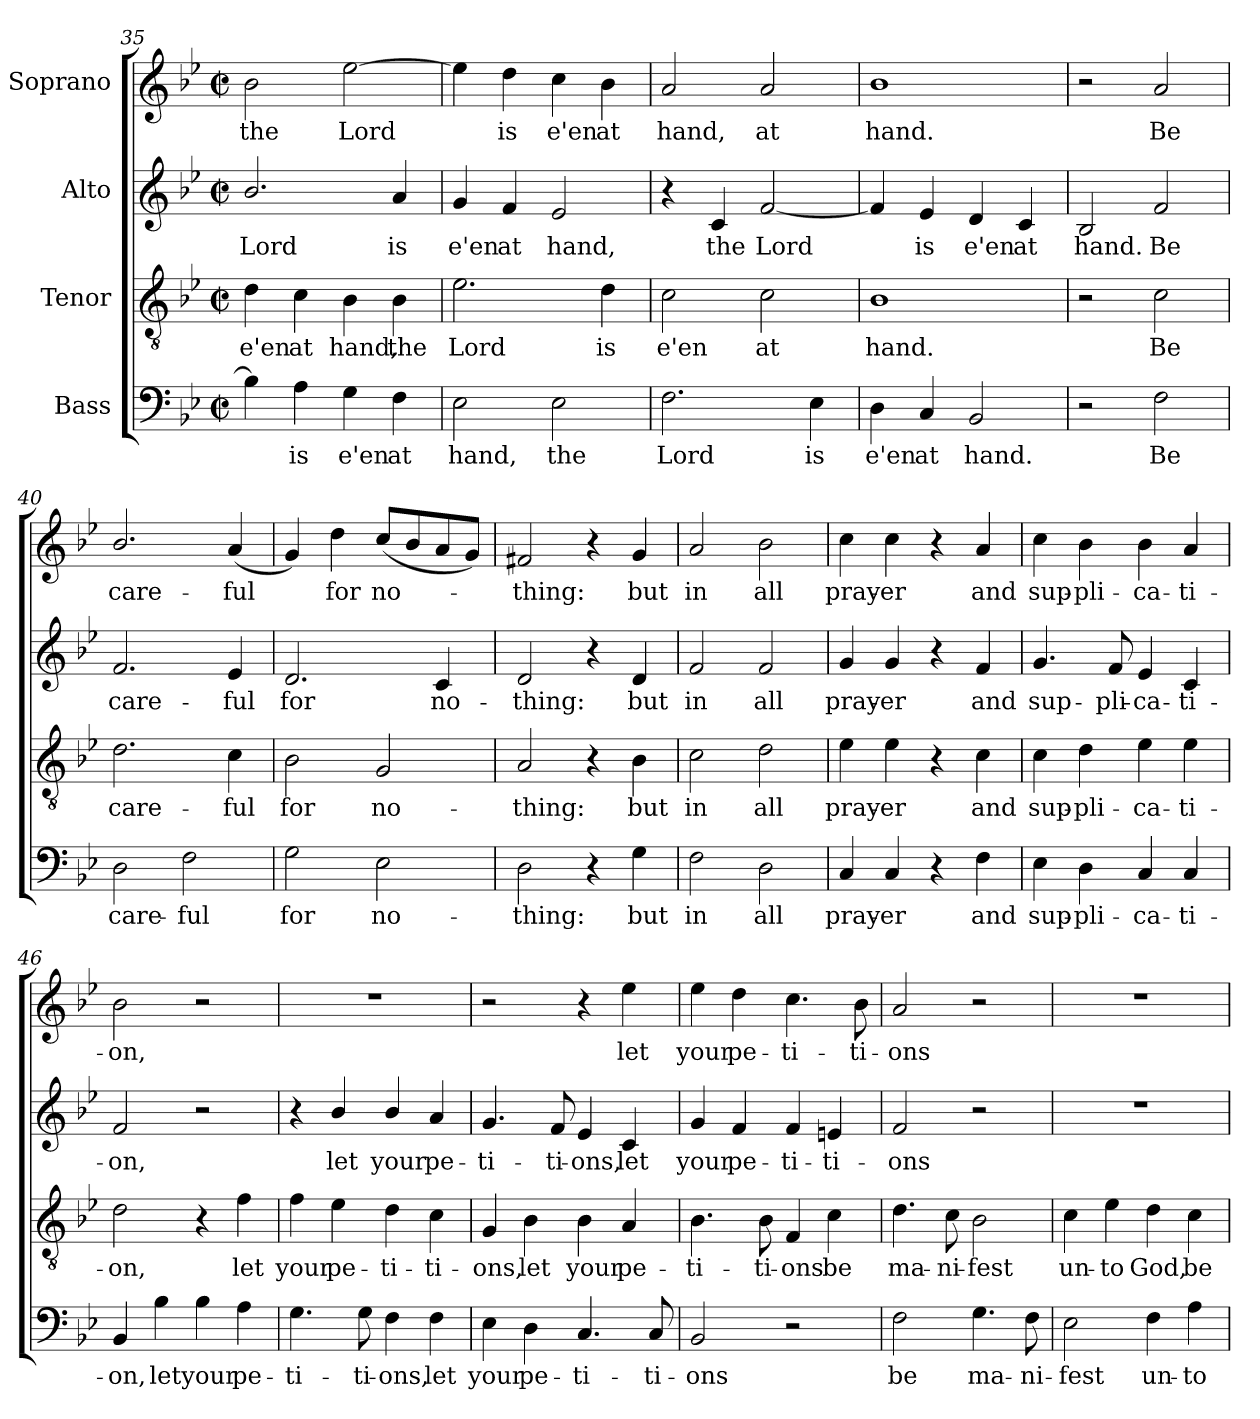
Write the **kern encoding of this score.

**kern	**text	**kern	**text	**kern	**text	**kern	**text
*part4	*part4	*part3	*part3	*part2	*part2	*part1	*part1
*staff4	*staff4	*staff3	*staff3	*staff2	*staff2	*staff1	*staff1
*I"Bass	*	*I"Tenor	*	*I"Alto	*	*I"Soprano	*
*clefF4	*	*clefGv2	*	*clefG2	*	*clefG2	*
*k[b-e-]	*	*k[b-e-]	*	*k[b-e-]	*	*k[b-e-]	*
*B-:	*	*B-:	*	*B-:	*	*B-:	*
*M2/2	*	*M2/2	*	*M2/2	*	*M2/2	*
*met(c|)	*	*met(c|)	*	*met(c|)	*	*met(c|)	*
=35	=35	=35	=35	=35	=35	=35	=35
!	!	!	!LO:LY:b	!	!LO:LY:b	!	!LO:LY:b
4B-\]	.	4d\	e'en	2.b-/	Lord	2b-\	the
!	!LO:LY:b	!	!LO:LY:b	!	!	!	!
4A\	is	4c\	at	.	.	.	.
!	!LO:LY:b	!	!LO:LY:b	!	!	!	!LO:LY:b
4G\	e'en	4B-\	hand,	.	.	[2ee-\	Lord
!	!LO:LY:b	!	!LO:LY:b	!	!LO:LY:b	!	!
4F\	at	4B-\	the	4a/	is	.	.
!!LO:LB:g=z
=36	=36	=36	=36	=36	=36	=36	=36
!	!LO:LY:b	!	!LO:LY:b	!	!LO:LY:b	!	!
2E-\	hand,	2.e-\	Lord	4g/	e'en	4ee-\]	.
!	!	!	!	!	!LO:LY:b	!	!LO:LY:b
.	.	.	.	4f/	at	4dd\	is
!	!LO:LY:b	!	!	!	!LO:LY:b	!	!LO:LY:b
2E-\	the	.	.	2e-/	hand,	4cc\	e'en
!	!	!	!LO:LY:b	!	!	!	!LO:LY:b
.	.	4d\	is	.	.	4b-\	at
=37	=37	=37	=37	=37	=37	=37	=37
!	!LO:LY:b	!	!LO:LY:b	!	!	!	!LO:LY:b
2.F\	Lord	2c\	e'en	4r	.	2a/	hand,
!	!	!	!	!	!LO:LY:b	!	!
.	.	.	.	4c/	the	.	.
!	!	!	!LO:LY:b	!	!LO:LY:b	!	!LO:LY:b
.	.	2c\	at	[2f/	Lord	2a/	at
!	!LO:LY:b	!	!	!	!	!	!
4E-\	is	.	.	.	.	.	.
=38	=38	=38	=38	=38	=38	=38	=38
!	!LO:LY:b	!	!LO:LY:b	!	!	!	!LO:LY:b
4D\	e'en	1B-	hand.	4f/]	.	1b-	hand.
!	!LO:LY:b	!	!	!	!LO:LY:b	!	!
4C/	at	.	.	4e-/	is	.	.
!	!LO:LY:b	!	!	!	!LO:LY:b	!	!
2BB-/	hand.	.	.	4d/	e'en	.	.
!	!	!	!	!	!LO:LY:b	!	!
.	.	.	.	4c/	at	.	.
=39	=39	=39	=39	=39	=39	=39	=39
!	!	!	!	!	!LO:LY:b	!	!
2r	.	2r	.	2B-/	hand.	2r	.
!	!LO:LY:b	!	!LO:LY:b	!	!LO:LY:b	!	!LO:LY:b
2F\	Be	2c\	Be	2f/	Be	2a/	Be
=40	=40	=40	=40	=40	=40	=40	=40
!	!LO:LY:b	!	!LO:LY:b	!	!LO:LY:b	!	!LO:LY:b
2D\	care-	2.d\	care-	2.f/	care-	2.b-/	care-
!	!LO:LY:b	!	!	!	!	!	!
2F\	-ful	.	.	.	.	.	.
!	!	!	!LO:LY:b	!	!LO:LY:b	!	!LO:LY:b
.	.	4c\	-ful	4e-/	-ful	(<4a/	-ful
!!LO:PB:g=z
=41	=41	=41	=41	=41	=41	=41	=41
!	!LO:LY:b	!	!LO:LY:b	!	!LO:LY:b	!	!
2G\	for	2B-\	for	2.d/	for	4g/)	.
!	!	!	!	!	!	!	!LO:LY:b
.	.	.	.	.	.	4dd\	for
!	!LO:LY:b	!	!LO:LY:b	!	!	!	!LO:LY:b
2E-\	no-	2G/	no-	.	.	(<8cc/L	no-
.	.	.	.	.	.	8b-/	.
!	!	!	!	!	!LO:LY:b	!	!
.	.	.	.	4c/	no-	8a/	.
.	.	.	.	.	.	8g/J)	.
=42	=42	=42	=42	=42	=42	=42	=42
!	!LO:LY:b	!	!LO:LY:b	!	!LO:LY:b	!	!LO:LY:b
2D\	-thing:	2A/	-thing:	2d/	-thing:	2f#X/	-thing:
4r	.	4r	.	4r	.	4r	.
!	!LO:LY:b	!	!LO:LY:b	!	!LO:LY:b	!	!LO:LY:b
4G\	but	4B-\	but	4d/	but	4g/	but
=43	=43	=43	=43	=43	=43	=43	=43
!	!LO:LY:b	!	!LO:LY:b	!	!LO:LY:b	!	!LO:LY:b
2F\	in	2c\	in	2f/	in	2a/	in
!	!LO:LY:b	!	!LO:LY:b	!	!LO:LY:b	!	!LO:LY:b
2D\	all	2d\	all	2f/	all	2b-\	all
=44	=44	=44	=44	=44	=44	=44	=44
!	!LO:LY:b	!	!LO:LY:b	!	!LO:LY:b	!	!LO:LY:b
4C/	pray-	4e-\	pray-	4g/	pray-	4cc\	pray-
!	!LO:LY:b	!	!LO:LY:b	!	!LO:LY:b	!	!LO:LY:b
4C/	-er	4e-\	-er	4g/	-er	4cc\	-er
4r	.	4r	.	4r	.	4r	.
!	!LO:LY:b	!	!LO:LY:b	!	!LO:LY:b	!	!LO:LY:b
4F\	and	4c\	and	4f/	and	4a/	and
=45	=45	=45	=45	=45	=45	=45	=45
!	!LO:LY:b	!	!LO:LY:b	!	!LO:LY:b	!	!LO:LY:b
4E-\	sup-	4c\	sup-	4.g/	sup-	4cc\	sup-
!	!LO:LY:b	!	!LO:LY:b	!	!	!	!LO:LY:b
4D\	-pli-	4d\	-pli-	.	.	4b-\	-pli-
!	!	!	!	!	!LO:LY:b	!	!
.	.	.	.	8f/	-pli-	.	.
!	!LO:LY:b	!	!LO:LY:b	!	!LO:LY:b	!	!LO:LY:b
4C/	-ca-	4e-\	-ca-	4e-/	-ca-	4b-\	-ca-
!	!LO:LY:b	!	!LO:LY:b	!	!LO:LY:b	!	!LO:LY:b
4C/	-ti-	4e-\	-ti-	4c/	-ti-	4a/	-ti-
!!LO:LB:g=z
=46	=46	=46	=46	=46	=46	=46	=46
!	!LO:LY:b	!	!LO:LY:b	!	!LO:LY:b	!	!LO:LY:b
4BB-/	-on,	2d\	-on,	2f/	-on,	2b-\	-on,
!	!LO:LY:b	!	!	!	!	!	!
4B-\	let	.	.	.	.	.	.
!	!LO:LY:b	!	!	!	!	!	!
4B-\	your	4r	.	2r	.	2r	.
!	!LO:LY:b	!	!LO:LY:b	!	!	!	!
4A\	pe-	4f\	let	.	.	.	.
=47	=47	=47	=47	=47	=47	=47	=47
!	!LO:LY:b	!	!LO:LY:b	!	!	!	!
4.G\	-ti-	4f\	your	4r	.	1r	.
!	!	!	!LO:LY:b	!	!LO:LY:b	!	!
.	.	4e-\	pe-	4b-/	let	.	.
!	!LO:LY:b	!	!	!	!	!	!
8G\	-ti-	.	.	.	.	.	.
!	!LO:LY:b	!	!LO:LY:b	!	!LO:LY:b	!	!
4F\	-ons,	4d\	-ti-	4b-/	your	.	.
!	!LO:LY:b	!	!LO:LY:b	!	!LO:LY:b	!	!
4F\	let	4c\	-ti-	4a/	pe-	.	.
=48	=48	=48	=48	=48	=48	=48	=48
!	!LO:LY:b	!	!LO:LY:b	!	!LO:LY:b	!	!
4E-\	your	4G/	-ons,	4.g/	-ti-	2r	.
!	!LO:LY:b	!	!LO:LY:b	!	!	!	!
4D\	pe-	4B-\	let	.	.	.	.
!	!	!	!	!	!LO:LY:b	!	!
.	.	.	.	8f/	-ti-	.	.
!	!LO:LY:b	!	!LO:LY:b	!	!LO:LY:b	!	!
4.C/	-ti-	4B-\	your	4e-/	-ons,	4r	.
!	!	!	!LO:LY:b	!	!LO:LY:b	!	!LO:LY:b
.	.	4A/	pe-	4c/	let	4ee-\	let
!	!LO:LY:b	!	!	!	!	!	!
8C/	-ti-	.	.	.	.	.	.
=49	=49	=49	=49	=49	=49	=49	=49
!	!LO:LY:b	!	!LO:LY:b	!	!LO:LY:b	!	!LO:LY:b
2BB-/	-ons	4.B-\	-ti-	4g/	your	4ee-\	your
!	!	!	!	!	!LO:LY:b	!	!LO:LY:b
.	.	.	.	4f/	pe-	4dd\	pe-
!	!	!	!LO:LY:b	!	!	!	!
.	.	8B-\	-ti-	.	.	.	.
!	!	!	!LO:LY:b	!	!LO:LY:b	!	!LO:LY:b
2r	.	4F/	-ons	4f/	-ti-	4.cc\	-ti-
!	!	!	!LO:LY:b	!	!LO:LY:b	!	!
.	.	4c\	be	4en/	-ti-	.	.
!	!	!	!	!	!	!	!LO:LY:b
.	.	.	.	.	.	8b-\	-ti-
=50	=50	=50	=50	=50	=50	=50	=50
!	!LO:LY:b	!	!LO:LY:b	!	!LO:LY:b	!	!LO:LY:b
2F\	be	4.d\	ma-	2f/	-ons	2a/	-ons
!	!	!	!LO:LY:b	!	!	!	!
.	.	8c\	-ni-	.	.	.	.
!	!LO:LY:b	!	!LO:LY:b	!	!	!	!
4.G\	ma-	2B-\	-fest	2r	.	2r	.
!	!LO:LY:b	!	!	!	!	!	!
8F\	-ni-	.	.	.	.	.	.
!!LO:PB:g=z
=51	=51	=51	=51	=51	=51	=51	=51
!	!LO:LY:b	!	!LO:LY:b	!	!	!	!
2E-\	-fest	4c\	un-	1r	.	1r	.
!	!	!	!LO:LY:b	!	!	!	!
.	.	4e-\	-to	.	.	.	.
!	!LO:LY:b	!	!LO:LY:b	!	!	!	!
4F\	un-	4d\	God,	.	.	.	.
!	!LO:LY:b	!	!LO:LY:b	!	!	!	!
4A\	-to	4c\	be	.	.	.	.
=	=	=	=	=	=	=	=
*-	*-	*-	*-	*-	*-	*-	*-
